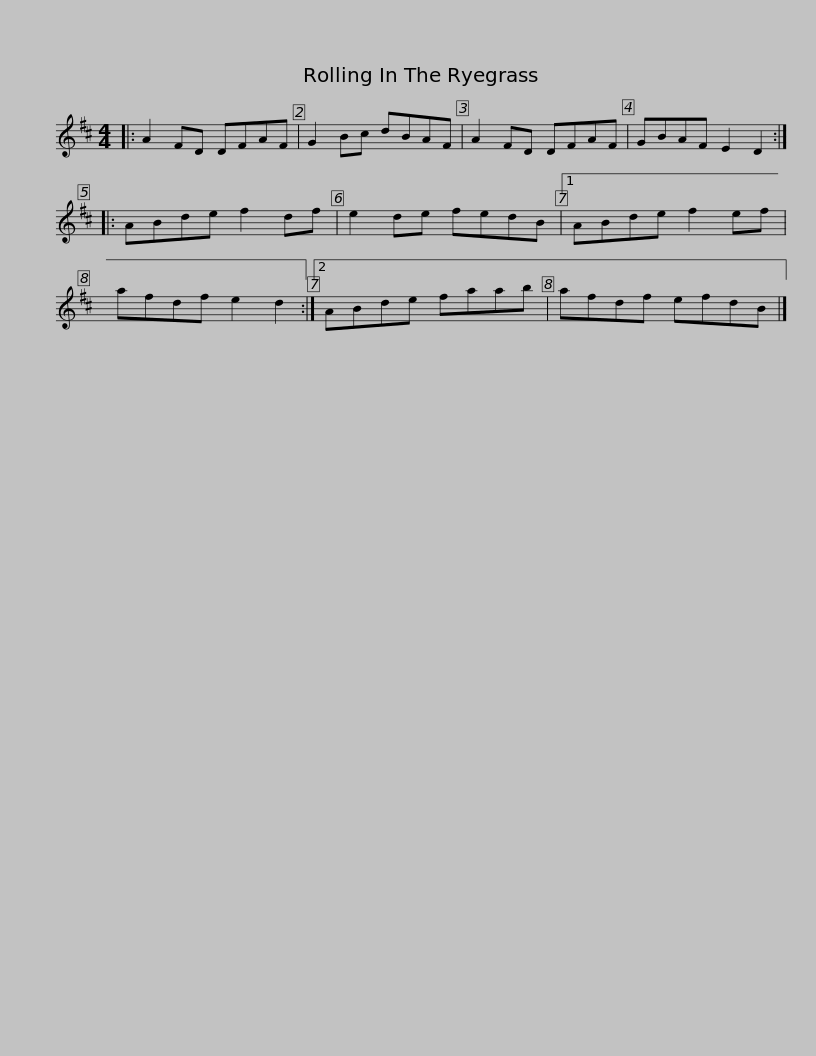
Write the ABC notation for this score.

X:1
L:1/8
M:4/4
I:linebreak $
K:D
V:1 treble
V:1
|: A2 FD DFAF | G2 Bc dBAF | A2 FD DFAF | GBAF E2 D2 :: ABde f2 df | %5
 e2 de fedB |1$ ABde f2 ef | afdf e2 d2 :|2 ABde faab | afdf efdB |] %10
